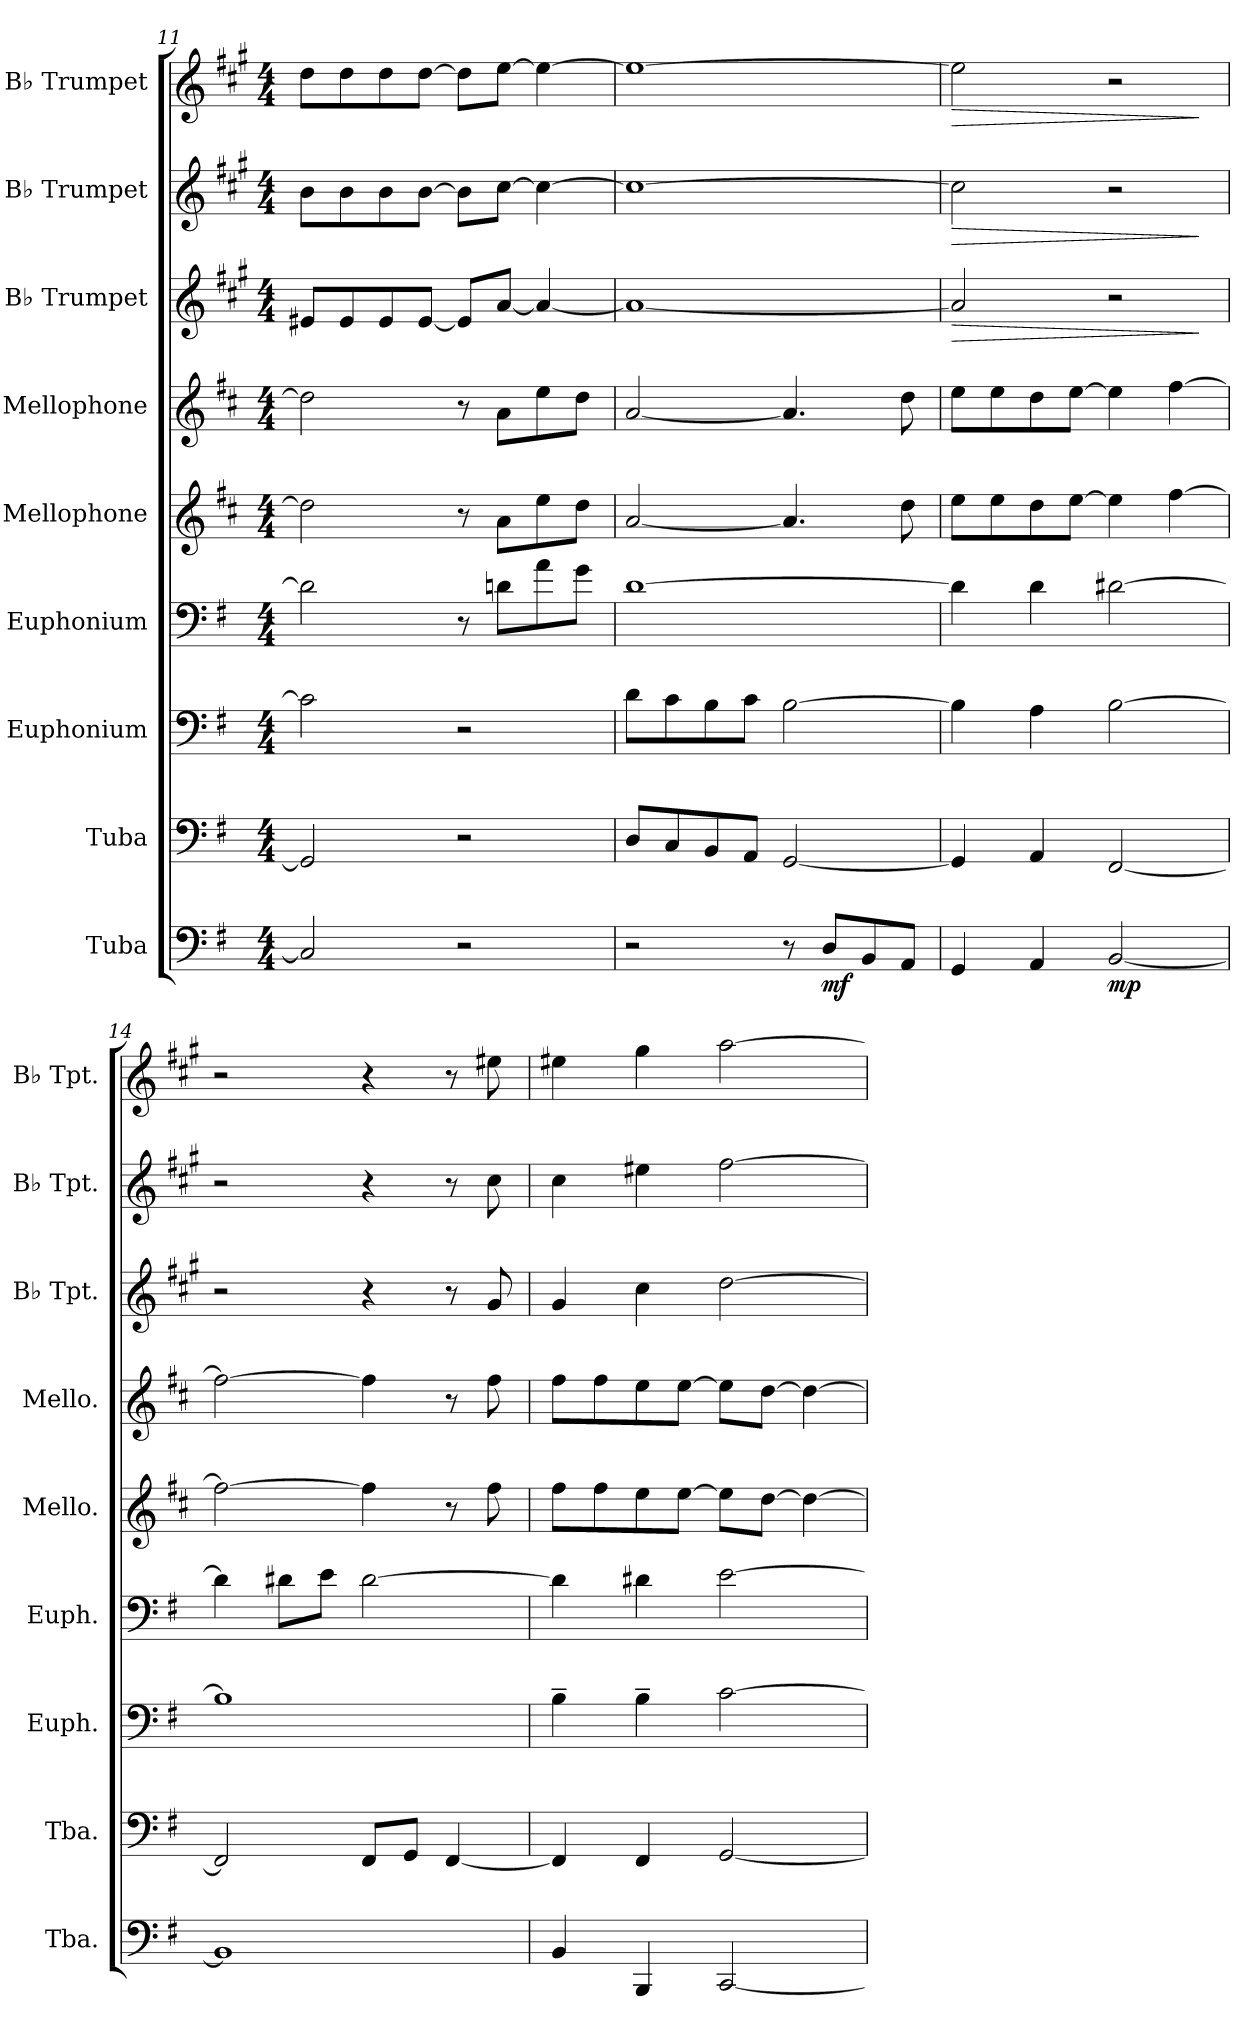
**kern	**dynam	**kern	**kern	**kern	**kern	**kern	**kern	**dynam	**kern	**dynam	**kern	**dynam
*part9	*part9	*part8	*part7	*part6	*part5	*part4	*part3	*part3	*part2	*part2	*part1	*part1
*staff9	*staff9	*staff8	*staff7	*staff6	*staff5	*staff4	*staff3	*staff3	*staff2	*staff2	*staff1	*staff1
*I"Tuba	*	*I"Tuba	*I"Euphonium	*I"Euphonium	*I"Mellophone	*I"Mellophone	*I"B♭ Trumpet	*	*I"B♭ Trumpet	*	*I"B♭ Trumpet	*
*I'Tba.	*	*I'Tba.	*I'Euph.	*I'Euph.	*I'Mello.	*I'Mello.	*I'B♭ Tpt.	*	*I'B♭ Tpt.	*	*I'B♭ Tpt.	*
*clefF4	*	*clefF4	*clefF4	*clefF4	*clefG2	*clefG2	*clefG2	*	*clefG2	*	*clefG2	*
*	*	*	*	*	*ITrd4c7	*ITrd4c7	*ITrd1c2	*	*ITrd1c2	*	*ITrd1c2	*
*k[f#]	*	*k[f#]	*k[f#]	*k[f#]	*k[f#]	*k[f#]	*k[f#]	*	*k[f#]	*	*k[f#]	*
*M4/4	*	*M4/4	*M4/4	*M4/4	*M4/4	*M4/4	*M4/4	*	*M4/4	*	*M4/4	*
=11	=11	=11	=11	=11	=11	=11	=11	=11	=11	=11	=11	=11
2C/]	.	2GG/]	2c\]	2d#\]	2g\]	2g\]	8d#X/L	.	8a\L	.	8cc\L	.
.	.	.	.	.	.	.	8d#/	.	8a\	.	8cc\	.
.	.	.	.	.	.	.	8d#/	.	8a\	.	8cc\	.
.	.	.	.	.	.	.	[8d#/J	.	[8a\J	.	[8cc\J	.
2r	.	2r	2r	8r	8r	8r	8d#/L]	.	8a\L]	.	8cc\L]	.
.	.	.	.	8dn\L	8d\L	8d\L	[8g/J	.	[8b\J	.	[8dd\J	.
.	.	.	.	8a\	8a\	8a\	4g/_	.	4b\_	.	4dd\_	.
.	.	.	.	8g\J	8g\J	8g\J	.	.	.	.	.	.
!!LO:PB:g=z
=12	=12	=12	=12	=12	=12	=12	=12	=12	=12	=12	=12	=12
2r	.	8D/L	8d\L	[1d	[2d/	[2d/	1g_	.	1b_	.	1dd_	.
.	.	8C/	8c\	.	.	.	.	.	.	.	.	.
.	.	8BB/	8B\	.	.	.	.	.	.	.	.	.
.	.	8AA/J	8c\J	.	.	.	.	.	.	.	.	.
8r	.	[2GG/	[2B\	.	4.d/]	4.d/]	.	.	.	.	.	.
!	!LO:DY:b	!	!	!	!	!	!	!	!	!	!	!
8D/L	mf	.	.	.	.	.	.	.	.	.	.	.
8BB/	.	.	.	.	.	.	.	.	.	.	.	.
8AA/J	.	.	.	.	8g\	8g\	.	.	.	.	.	.
=13	=13	=13	=13	=13	=13	=13	=13	=13	=13	=13	=13	=13
!	!	!	!	!	!	!	!	!LO:HP:b	!	!LO:HP:b	!	!LO:HP:b
4GG/	.	4GG/]	4B\]	4d\]	8a\L	8a\L	2g/]	>	2b\]	>	2dd\]	>
.	.	.	.	.	8a\	8a\	.	.	.	.	.	.
4AA/	.	4AA/	4A\	4d\	8g\	8g\	.	.	.	.	.	.
.	.	.	.	.	[8a\J	[8a\J	.	.	.	.	.	.
!	!LO:DY:b	!	!	!	!	!	!	!	!	!	!	!
[2BB/	mp	[2FF#/	[2B\	[2d#X\	4a\]	4a\]	2r	.	2r	.	2r	.
.	.	.	.	.	[4b\	[4b\	.	.	.	.	.	.
.	.	.	.	.	.	.	.	]	.	]	.	]
=14	=14	=14	=14	=14	=14	=14	=14	=14	=14	=14	=14	=14
1BB]	.	2FF#/]	1B]	4d#\]	2b\_	2b\_	2r	.	2r	.	2r	.
.	.	.	.	8d#X\L	.	.	.	.	.	.	.	.
.	.	.	.	8e\J	.	.	.	.	.	.	.	.
.	.	8FF#/L	.	[2d#\	4b\]	4b\]	4r	.	4r	.	4r	.
.	.	8GG/J	.	.	.	.	.	.	.	.	.	.
.	.	[4FF#/	.	.	8r	8r	8r	.	8r	.	8r	.
.	.	.	.	.	8b\	8b\	8f#/	.	8b\	.	8dd#X\	.
=15	=15	=15	=15	=15	=15	=15	=15	=15	=15	=15	=15	=15
4BB/	.	4FF#/]	4B~\	4d#\]	8b\L	8b\L	4f#/	.	4b\	.	4dd#X\	.
.	.	.	.	.	8b\	8b\	.	.	.	.	.	.
4BBB/	.	4FF#/	4B~\	4d#X\	8a\	8a\	4b\	.	4dd#X\	.	4ff#\	.
.	.	.	.	.	[8a\J	[8a\J	.	.	.	.	.	.
[2CC/	.	[2GG/	[2c\	[2e\	8a\L]	8a\L]	[2cc\	.	[2ee\	.	[2gg\	.
.	.	.	.	.	[8g\J	[8g\J	.	.	.	.	.	.
.	.	.	.	.	4g\_	4g\_	.	.	.	.	.	.
=	=	=	=	=	=	=	=	=	=	=	=	=
*-	*-	*-	*-	*-	*-	*-	*-	*-	*-	*-	*-	*-
